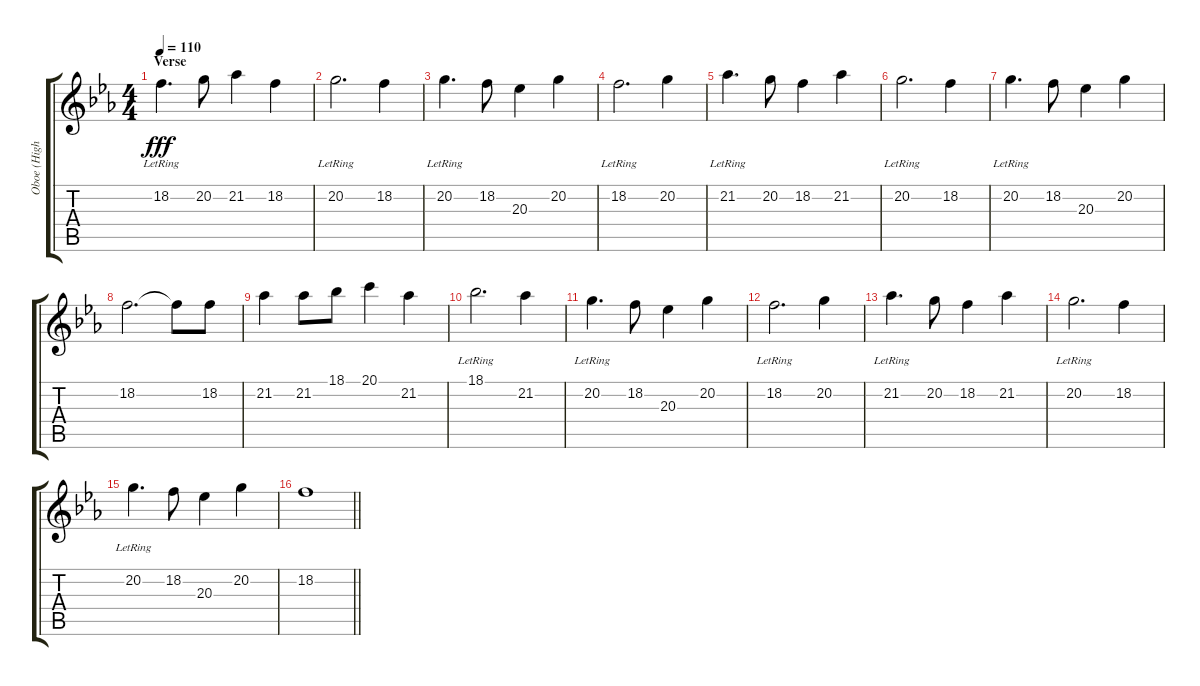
\track ("Oboe (High Keys)" "Oboe (High") {instrument panflute}
\staff {score tabs}
\tuning (E4 B3 G3 D3 A2 E2) {hide}
\ts (4 4)
\section ("" "Verse")
\tempo 110
\clef g2
\ks cminor
18.2{lr}.4{d dy fff} 20.2.8 21.2.4 18.2.4 |
20.2{lr}.2{d} 18.2.4 |
20.2{lr}.4{d} 18.2.8 20.3.4 20.2.4 |
18.2{lr}.2{d} 20.2.4 |
21.2{lr}.4{d} 20.2.8 18.2.4 21.2.4 |
20.2{lr}.2{d} 18.2.4 |
20.2{lr}.4{d} 18.2.8 20.3.4 20.2.4 |
18.2.2{d} 18.2{t}.8 18.2.8 |
21.2.4 21.2.8 18.1.8 20.1.4 21.2.4 |
18.1{lr}.2{d} 21.2.4 |
20.2{lr}.4{d} 18.2.8 20.3.4 20.2.4 |
18.2{lr}.2{d} 20.2.4 |
21.2{lr}.4{d} 20.2.8 18.2.4 21.2.4 |
20.2{lr}.2{d} 18.2.4 |
20.2{lr}.4{d} 18.2.8 20.3.4 20.2.4 |
\barLineRight lightlight
18.2.1
